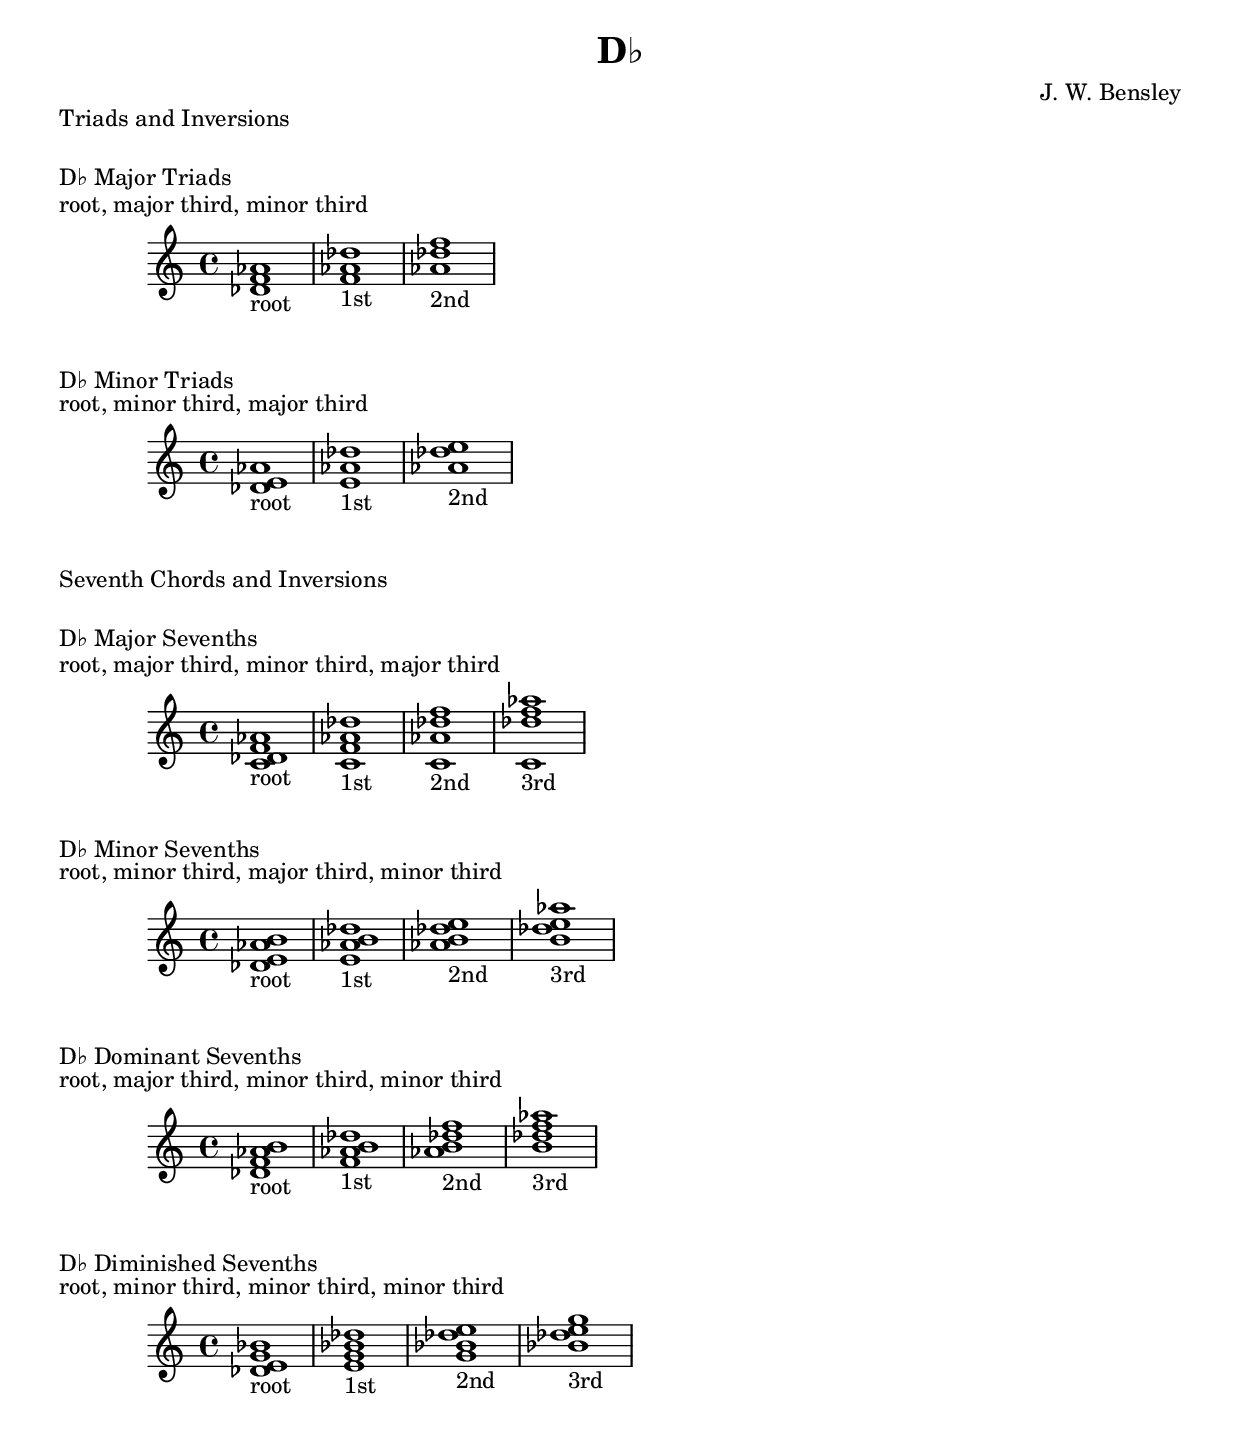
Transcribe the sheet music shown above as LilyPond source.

\version "2.18.2"
\language "english"

\header {
  title = "D♭"
  composer = "J. W. Bensley"
}

\markup { "Triads and Inversions" }
\markup { \vspace #1 }

\markup { "D♭ Major Triads" }
\markup { "root, major third, minor third" }
\score {
  \new PianoStaff {
    \clef "treble"
    <dflat' f' aflat'>1-"root"
    <f' aflat' dflat''>1-"1st"
    <aflat' dflat'' f''>1-"2nd"
  }
}

\markup { "D♭ Minor Triads" }
\markup { "root, minor third, major third" }
\score {
  \new PianoStaff {
    \clef "treble"
    <dflat' e' aflat'>1-"root"
    <e' aflat' dflat''>1-"1st"
    <aflat' dflat'' e''>1-"2nd"
  }
}\markup { "Seventh Chords and Inversions" }
\markup { \vspace #1 }

\markup { "D♭ Major Sevenths" }
\markup { "root, major third, minor third, major third" }
\score {
  \new PianoStaff {
    \clef "treble"
    <dflat' f' aflat' c'>1-"root"
    <f' aflat' c' dflat'' >1-"1st"
    <aflat' c' dflat'' f''>1-"2nd"
    <c' dflat'' f'' aflat''>1-"3rd"
  }
}

\markup { "D♭ Minor Sevenths" }
\markup { "root, minor third, major third, minor third" }
\score {
  \new PianoStaff {
    \clef "treble"
    <dflat' e' aflat' b'>1-"root"
    <e' aflat' b' dflat'' >1-"1st"
    <aflat' b' dflat'' e''>1-"2nd"
    <b' dflat'' e'' aflat''>1-"3rd"
  }
}

\markup { "D♭ Dominant Sevenths" }
\markup { "root, major third, minor third, minor third" }
\score {
  \new PianoStaff {
    \clef "treble"
    <dflat' f' aflat' b'>1-"root"
    <f' aflat' b' dflat'' >1-"1st"
    <aflat' b' dflat'' f''>1-"2nd"
    <b' dflat'' f'' aflat''>1-"3rd"
  }
}

\markup { "D♭ Diminished Sevenths" }
\markup { "root, minor third, minor third, minor third" }
\score {
  \new PianoStaff {
    \clef "treble"
    <dflat' e' g' bflat'>1-"root"
    <e' g' bflat' dflat'' >1-"1st"
    <g' bflat' dflat'' e''>1-"2nd"
    <bflat' dflat'' e'' g''>1-"3rd"
  }
}